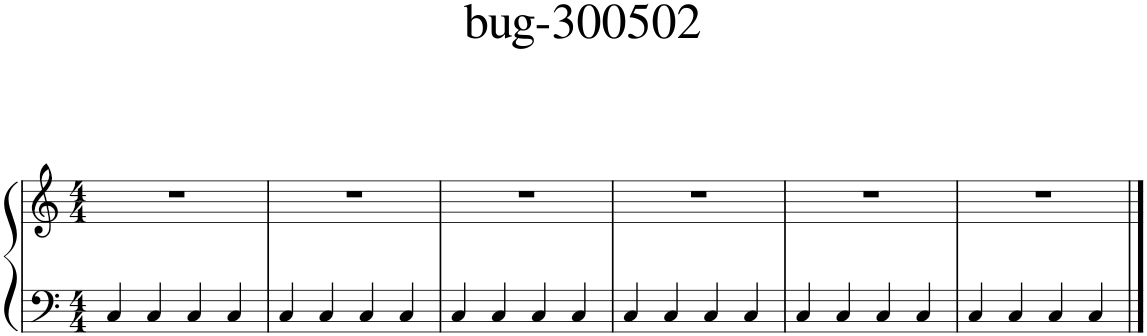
**kern	**kern
*part1	*part1
*staff2	*staff1
*I"Piano	*
*I'Pno.	*
*clefF4	*clefG2
*k[]	*k[]
*M4/4	*M4/4
=1	=1
4C/	1r
4C/	.
4C/	.
4C/	.
=2	=2
4C/	1r
4C/	.
4C/	.
4C/	.
=3	=3
4C/	1r
4C/	.
4C/	.
4C/	.
=4	=4
4C/	1r
4C/	.
4C/	.
4C/	.
=5	=5
4C/	1r
4C/	.
4C/	.
4C/	.
=6	=6
4C/	1r
4C/	.
4C/	.
4C/	.
==	==
*-	*-
